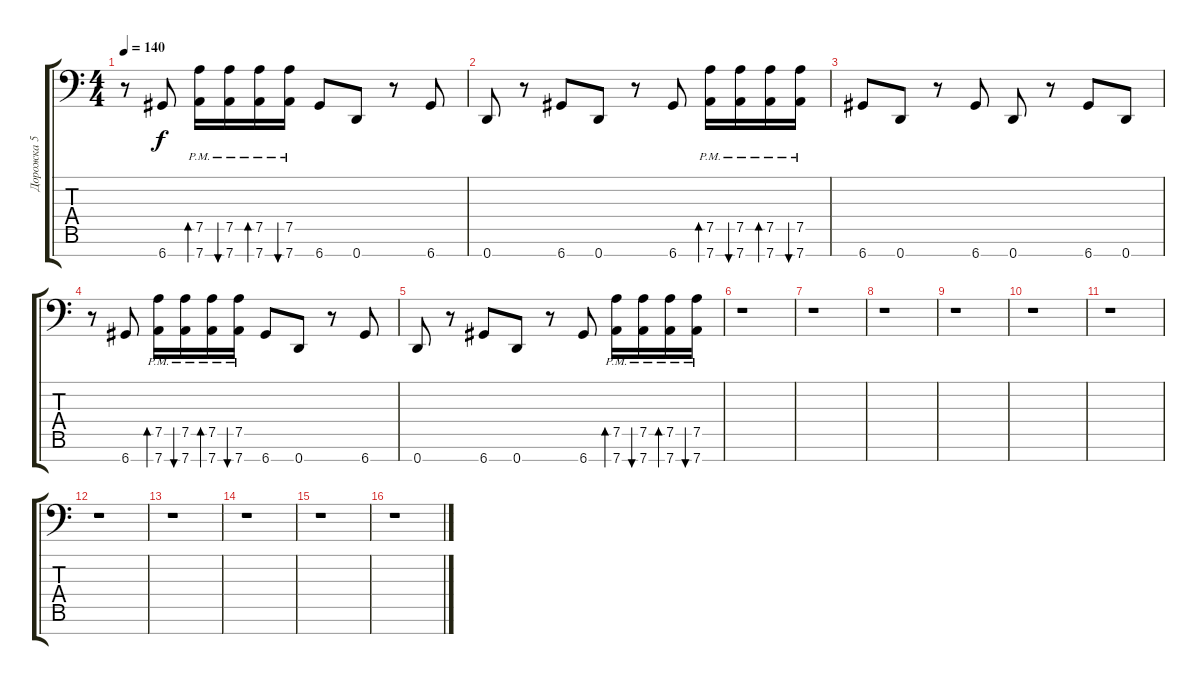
\track ("Дорожка 5" "Дорожка 5") {instrument overdrivenguitar}
\staff {score tabs}
\tuning (A3 E3 C3 G2 D2 A1 D1) {hide}
\ts (4 4)
\tempo 140
\clef f4
\ks c
r.8{dy f} 6.7.8 (7.5 7.7{pm}).16{bd 480} (7.5 7.7{pm}).16{bu 480} (7.5 7.7{pm}).16{bd 480} (7.5 7.7{pm}).16{bu 480} 6.7.8 0.7.8 r.8 6.7.8 |
0.7.8 r.8 6.7.8 0.7.8 r.8 6.7.8 (7.5 7.7{pm}).16{bd 480} (7.5 7.7{pm}).16{bu 480} (7.5 7.7{pm}).16{bd 480} (7.5 7.7{pm}).16{bu 480} |
6.7.8 0.7.8 r.8 6.7.8 0.7.8 r.8 6.7.8 0.7.8 |
r.8 6.7.8 (7.5 7.7{pm}).16{bd 480} (7.5 7.7{pm}).16{bu 480} (7.5 7.7{pm}).16{bd 480} (7.5 7.7{pm}).16{bu 480} 6.7.8 0.7.8 r.8 6.7.8 |
0.7.8 r.8 6.7.8 0.7.8 r.8 6.7.8 (7.5 7.7{pm}).16{bd 480} (7.5 7.7{pm}).16{bu 480} (7.5 7.7{pm}).16{bd 480} (7.5 7.7{pm}).16{bu 480} |
r.1 |
r.1 |
r.1 |
r.1 |
r.1 |
r.1 |
r.1 |
r.1 |
r.1 |
r.1 |
r.1
